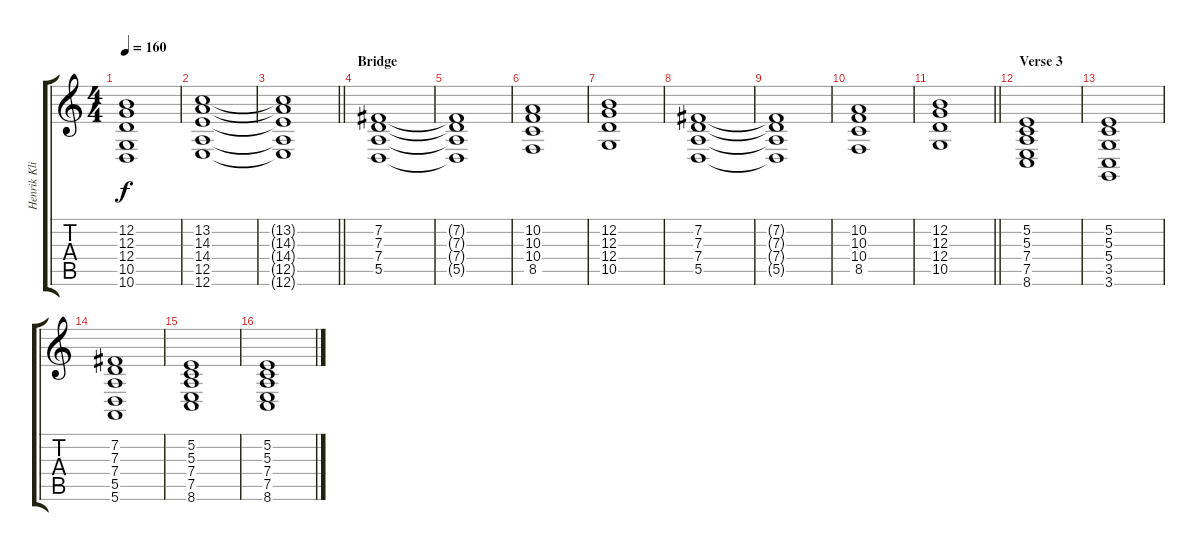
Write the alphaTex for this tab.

\track ("Henrik Klingenberg" "Henrik Kli") {instrument stringensemble1}
\staff {score tabs}
\tuning (E4 B3 G3 D3 A2 E2) {hide}
\ts (4 4)
\tempo 160
\clef g2
\ks c
(12.2 12.3 12.4 10.5 10.6).1{dy f} |
(13.2 14.3 14.4 12.5 12.6).1 |
\barLineRight lightlight
(13.2{t} 14.3{t} 14.4{t} 12.5{t} 12.6{t}).1 |
\section ("" "Bridge")
(7.2 7.3 7.4 5.5).1 |
(7.2{t} 7.3{t} 7.4{t} 5.5{t}).1 |
(10.2 10.3 10.4 8.5).1 |
(12.2 12.3 12.4 10.5).1 |
(7.2 7.3 7.4 5.5).1 |
(7.2{t} 7.3{t} 7.4{t} 5.5{t}).1 |
(10.2 10.3 10.4 8.5).1 |
\barLineRight lightlight
(12.2 12.3 12.4 10.5).1 |
\section ("" "Verse 3")
(5.2 5.3 7.4 7.5 8.6).1{volume 11 instrument stringensemble1} |
(5.2 5.3 5.4 3.5 3.6).1 |
(7.2 7.3 7.4 5.5 5.6).1 |
(5.2 5.3 7.4 7.5 8.6).1 |
(5.2 5.3 7.4 7.5 8.6).1
